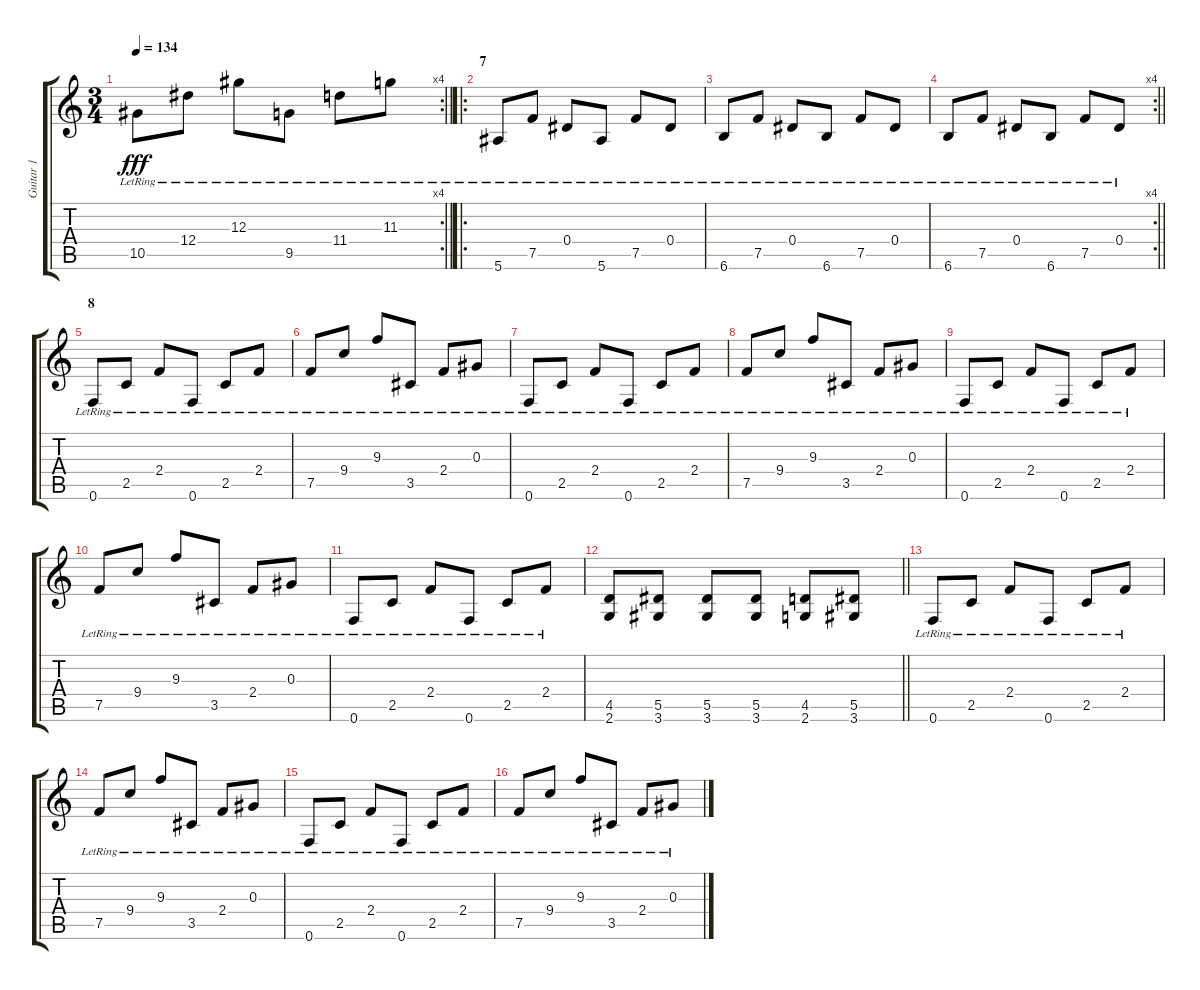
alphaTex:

\track ("Guitar 1" "Guitar 1") {instrument distortionguitar}
\staff {score tabs}
\tuning (F4 C4 Ab3 Eb3 Bb2 F2) {hide}
\rc 4
\ts (3 4)
\tempo 134
\clef g2
\barLineRight lightlight
\ks c
10.5{lr}.8{dy fff} 12.4{lr}.8 12.3{lr}.8 9.5{lr}.8 11.4{lr}.8 11.3{lr}.8 |
\ro
\section ("" "7")
5.6{lr}.8 7.5{lr}.8 0.4{lr}.8 5.6{lr}.8 7.5{lr}.8 0.4{lr}.8 |
6.6{lr}.8 7.5{lr}.8 0.4{lr}.8 6.6{lr}.8 7.5{lr}.8 0.4{lr}.8 |
\rc 4
\barLineRight lightlight
6.6{lr}.8 7.5{lr}.8 0.4{lr}.8 6.6{lr}.8 7.5{lr}.8 0.4{lr}.8 |
\section ("" "8")
0.6{lr}.8 2.5{lr}.8 2.4{lr}.8 0.6{lr}.8 2.5{lr}.8 2.4{lr}.8 |
7.5{lr}.8 9.4{lr}.8 9.3{lr}.8 3.5{lr}.8 2.4{lr}.8 0.3{lr}.8 |
0.6{lr}.8 2.5{lr}.8 2.4{lr}.8 0.6{lr}.8 2.5{lr}.8 2.4{lr}.8 |
7.5{lr}.8 9.4{lr}.8 9.3{lr}.8 3.5{lr}.8 2.4{lr}.8 0.3{lr}.8 |
0.6{lr}.8 2.5{lr}.8 2.4{lr}.8 0.6{lr}.8 2.5{lr}.8 2.4{lr}.8 |
7.5{lr}.8 9.4{lr}.8 9.3{lr}.8 3.5{lr}.8 2.4{lr}.8 0.3{lr}.8 |
0.6{lr}.8 2.5{lr}.8 2.4{lr}.8 0.6{lr}.8 2.5{lr}.8 2.4{lr}.8 |
\barLineRight lightlight
(4.5 2.6).8 (5.5 3.6).8 (5.5 3.6).8 (5.5 3.6).8 (4.5 2.6).8 (5.5 3.6).8 |
0.6{lr}.8 2.5{lr}.8 2.4{lr}.8 0.6{lr}.8 2.5{lr}.8 2.4{lr}.8 |
7.5{lr}.8 9.4{lr}.8 9.3{lr}.8 3.5{lr}.8 2.4{lr}.8 0.3{lr}.8 |
0.6{lr}.8 2.5{lr}.8 2.4{lr}.8 0.6{lr}.8 2.5{lr}.8 2.4{lr}.8 |
7.5{lr}.8 9.4{lr}.8 9.3{lr}.8 3.5{lr}.8 2.4{lr}.8 0.3{lr}.8
